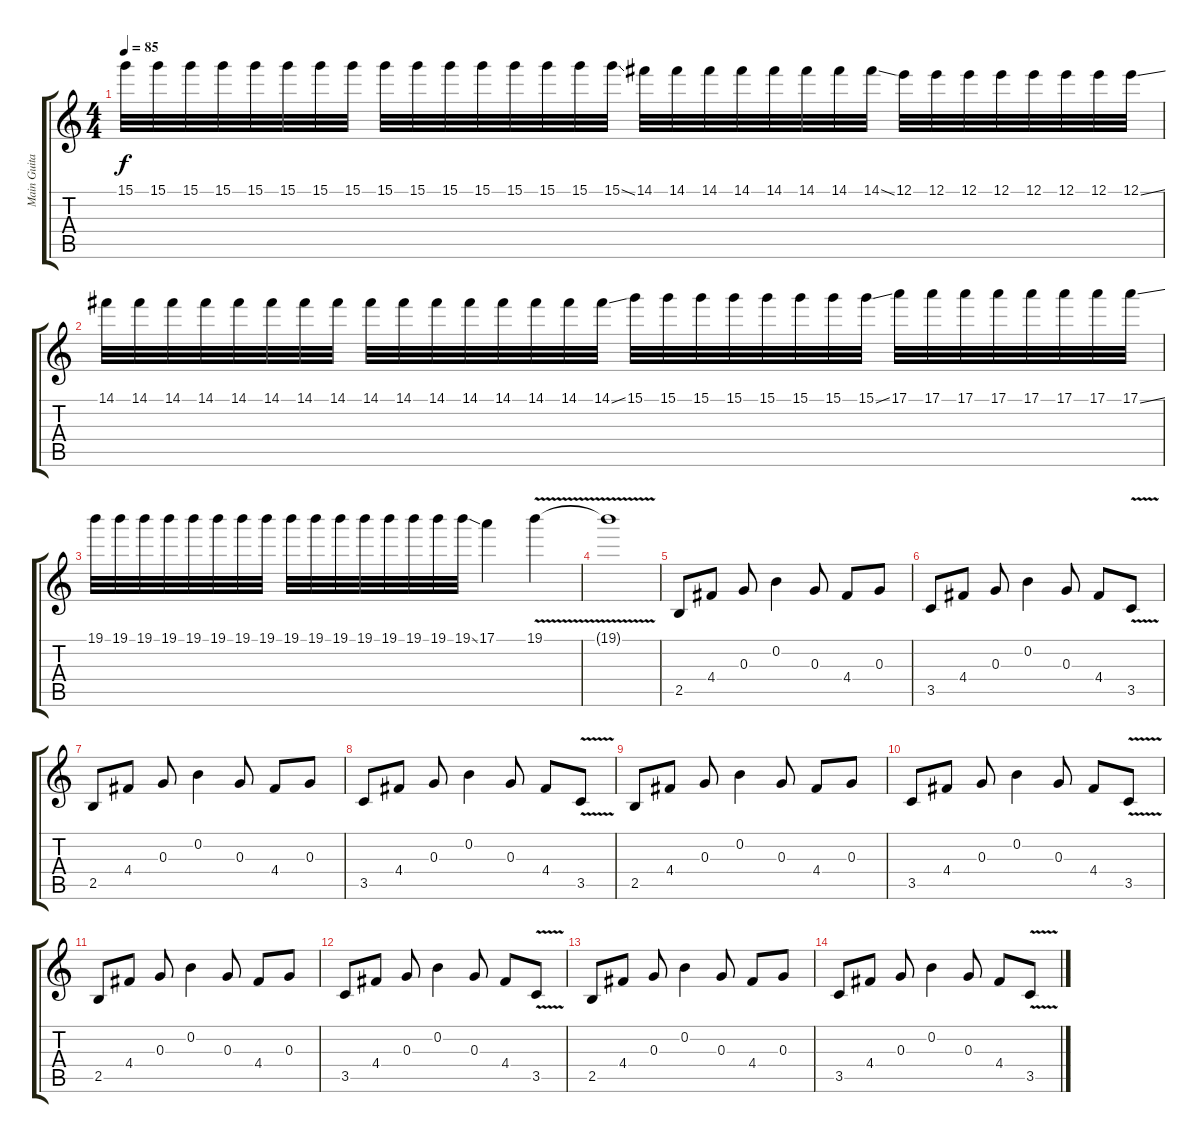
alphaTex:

\track ("Main Guitar" "Main Guita") {instrument electricguitarclean}
\staff {score tabs}
\tuning (E4 B3 G3 D3 A2 E2) {hide}
\ts (4 4)
\tempo 85
\clef g2
\ks c
15.1.32{dy f} 15.1.32 15.1.32 15.1.32 15.1.32 15.1.32 15.1.32 15.1.32 15.1.32 15.1.32 15.1.32 15.1.32 15.1.32 15.1.32 15.1.32 15.1{ss}.32 14.1.32 14.1.32 14.1.32 14.1.32 14.1.32 14.1.32 14.1.32 14.1{ss}.32 12.1.32 12.1.32 12.1.32 12.1.32 12.1.32 12.1.32 12.1.32 12.1{ss}.32 |
14.1.32 14.1.32 14.1.32 14.1.32 14.1.32 14.1.32 14.1.32 14.1.32 14.1.32 14.1.32 14.1.32 14.1.32 14.1.32 14.1.32 14.1.32 14.1{ss}.32 15.1.32 15.1.32 15.1.32 15.1.32 15.1.32 15.1.32 15.1.32 15.1{ss}.32 17.1.32 17.1.32 17.1.32 17.1.32 17.1.32 17.1.32 17.1.32 17.1{ss}.32 |
19.1.32 19.1.32 19.1.32 19.1.32 19.1.32 19.1.32 19.1.32 19.1.32 19.1.32 19.1.32 19.1.32 19.1.32 19.1.32 19.1.32 19.1.32 19.1{ss}.32 17.1.4 19.1{v}.4{volume 4} |
19.1{t}.1 |
2.5.8{volume 14 instrument electricguitarclean} 4.4.8 0.3.8 0.2.4 0.3.8 4.4.8 0.3.8 |
3.5.8 4.4.8 0.3.8 0.2.4 0.3.8 4.4.8 3.5{v}.8 |
2.5.8 4.4.8 0.3.8 0.2.4 0.3.8 4.4.8 0.3.8 |
3.5.8 4.4.8 0.3.8 0.2.4 0.3.8 4.4.8 3.5{v}.8 |
2.5.8 4.4.8 0.3.8 0.2.4 0.3.8 4.4.8 0.3.8 |
3.5.8 4.4.8 0.3.8 0.2.4 0.3.8 4.4.8 3.5{v}.8 |
2.5.8{volume 0} 4.4.8 0.3.8 0.2.4 0.3.8 4.4.8 0.3.8 |
3.5.8 4.4.8 0.3.8 0.2.4 0.3.8 4.4.8 3.5{v}.8 |
2.5.8 4.4.8 0.3.8 0.2.4 0.3.8 4.4.8 0.3.8 |
3.5.8 4.4.8 0.3.8 0.2.4 0.3.8 4.4.8 3.5{v}.8
